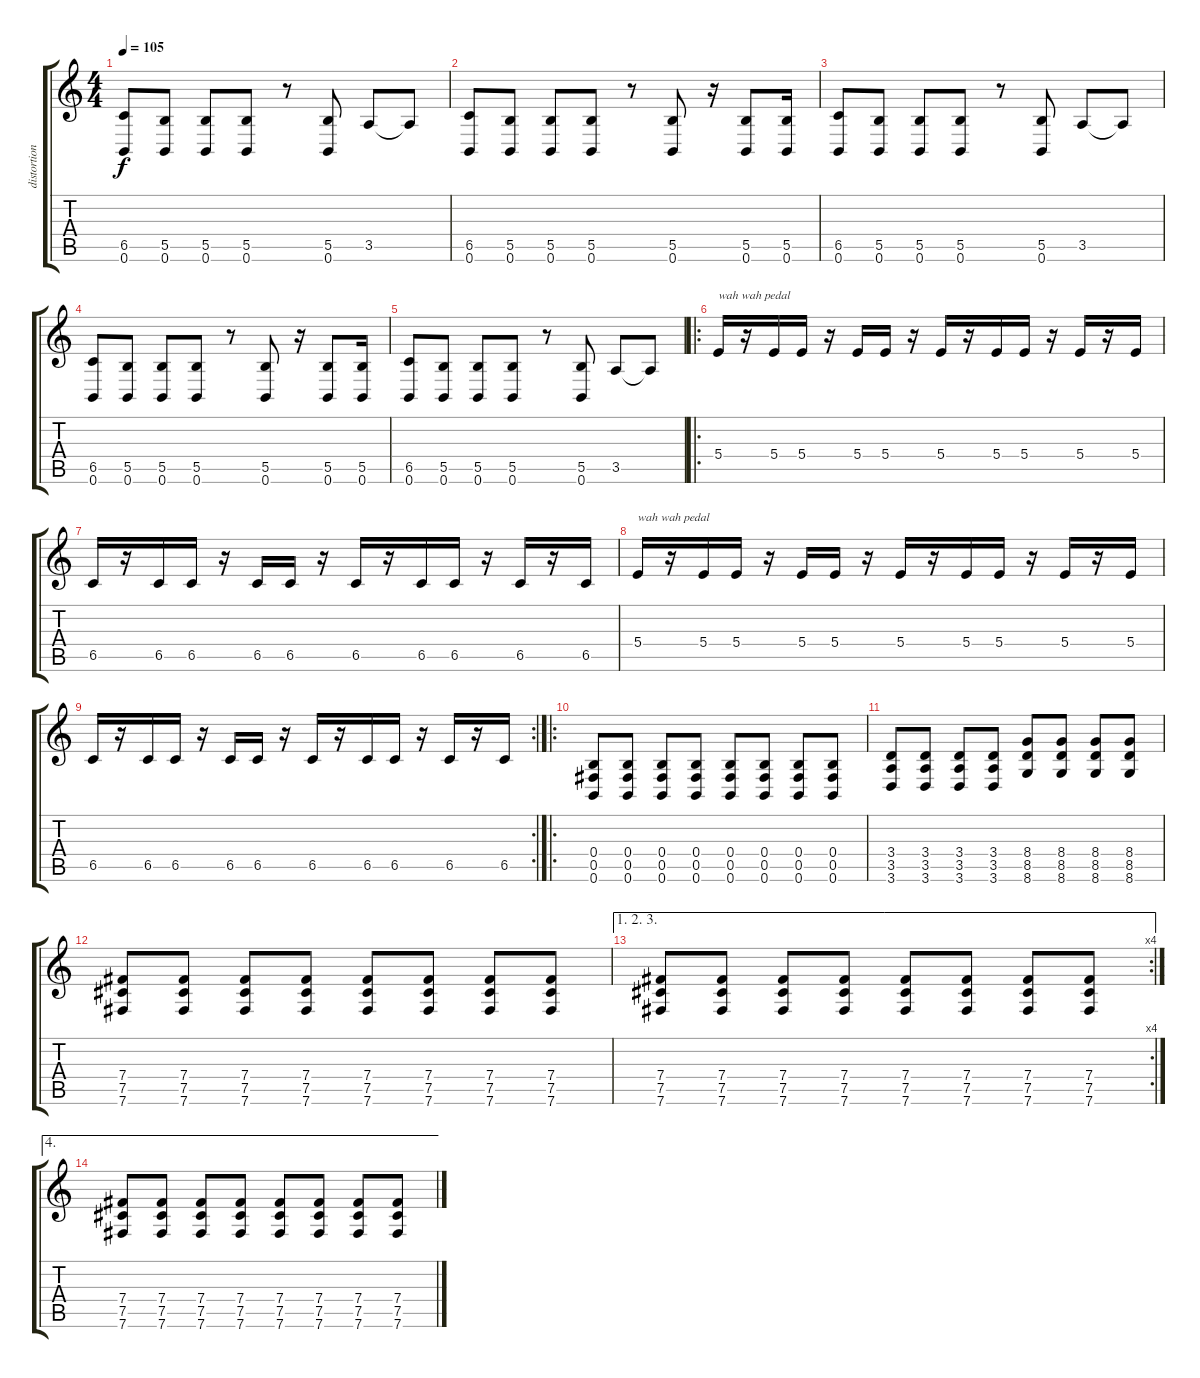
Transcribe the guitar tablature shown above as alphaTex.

\track ("distortion guitar" "distortion") {instrument distortionguitar}
\staff {score tabs}
\tuning (Db4 Ab3 E3 B2 Gb2 B1) {hide}
\ts (4 4)
\tempo 105
\clef g2
\ks c
(6.5 0.6).8{dy f} (5.5 0.6).8 (5.5 0.6).8 (5.5 0.6).8 r.8 (5.5 0.6).8 3.5.8 3.5{t}.8 |
(6.5 0.6).8 (5.5 0.6).8 (5.5 0.6).8 (5.5 0.6).8 r.8 (5.5 0.6).8 r.16 (5.5 0.6).8 (5.5 0.6).16 |
(6.5 0.6).8 (5.5 0.6).8 (5.5 0.6).8 (5.5 0.6).8 r.8 (5.5 0.6).8 3.5.8 3.5{t}.8 |
(6.5 0.6).8 (5.5 0.6).8 (5.5 0.6).8 (5.5 0.6).8 r.8 (5.5 0.6).8 r.16 (5.5 0.6).8 (5.5 0.6).16 |
(6.5 0.6).8 (5.5 0.6).8 (5.5 0.6).8 (5.5 0.6).8 r.8 (5.5 0.6).8 3.5.8 3.5{t}.8 |
\ro
5.4.16{txt "wah wah pedal" volume 10 instrument lead2sawtooth} r.16 5.4.16 5.4.16 r.16 5.4.16 5.4.16 r.16 5.4.16 r.16 5.4.16 5.4.16 r.16 5.4.16 r.16 5.4.16 |
6.5.16 r.16 6.5.16 6.5.16 r.16 6.5.16 6.5.16 r.16 6.5.16 r.16 6.5.16 6.5.16 r.16 6.5.16 r.16 6.5.16 |
5.4.16{txt "wah wah pedal" volume 10 instrument lead2sawtooth} r.16 5.4.16 5.4.16 r.16 5.4.16 5.4.16 r.16 5.4.16 r.16 5.4.16 5.4.16 r.16 5.4.16 r.16 5.4.16 |
\rc 2
6.5.16 r.16 6.5.16 6.5.16 r.16 6.5.16 6.5.16 r.16 6.5.16 r.16 6.5.16 6.5.16 r.16 6.5.16 r.16 6.5.16 |
\ro
(0.4 0.5 0.6).8{volume 16 instrument distortionguitar} (0.4 0.5 0.6).8 (0.4 0.5 0.6).8 (0.4 0.5 0.6).8 (0.4 0.5 0.6).8 (0.4 0.5 0.6).8 (0.4 0.5 0.6).8 (0.4 0.5 0.6).8 |
(3.4 3.5 3.6).8 (3.4 3.5 3.6).8 (3.4 3.5 3.6).8 (3.4 3.5 3.6).8 (8.4 8.5 8.6).8 (8.4 8.5 8.6).8 (8.4 8.5 8.6).8 (8.4 8.5 8.6).8 |
(7.4 7.5 7.6).8 (7.4 7.5 7.6).8 (7.4 7.5 7.6).8 (7.4 7.5 7.6).8 (7.4 7.5 7.6).8 (7.4 7.5 7.6).8 (7.4 7.5 7.6).8 (7.4 7.5 7.6).8 |
\ae (1 2 3)
\rc 4
(7.4 7.5 7.6).8 (7.4 7.5 7.6).8 (7.4 7.5 7.6).8 (7.4 7.5 7.6).8 (7.4 7.5 7.6).8 (7.4 7.5 7.6).8 (7.4 7.5 7.6).8 (7.4 7.5 7.6).8 |
\ae 4
(7.4 7.5 7.6).8 (7.4 7.5 7.6).8 (7.4 7.5 7.6).8 (7.4 7.5 7.6).8 (7.4 7.5 7.6).8 (7.4 7.5 7.6).8 (7.4 7.5 7.6).8 (7.4 7.5 7.6).8
